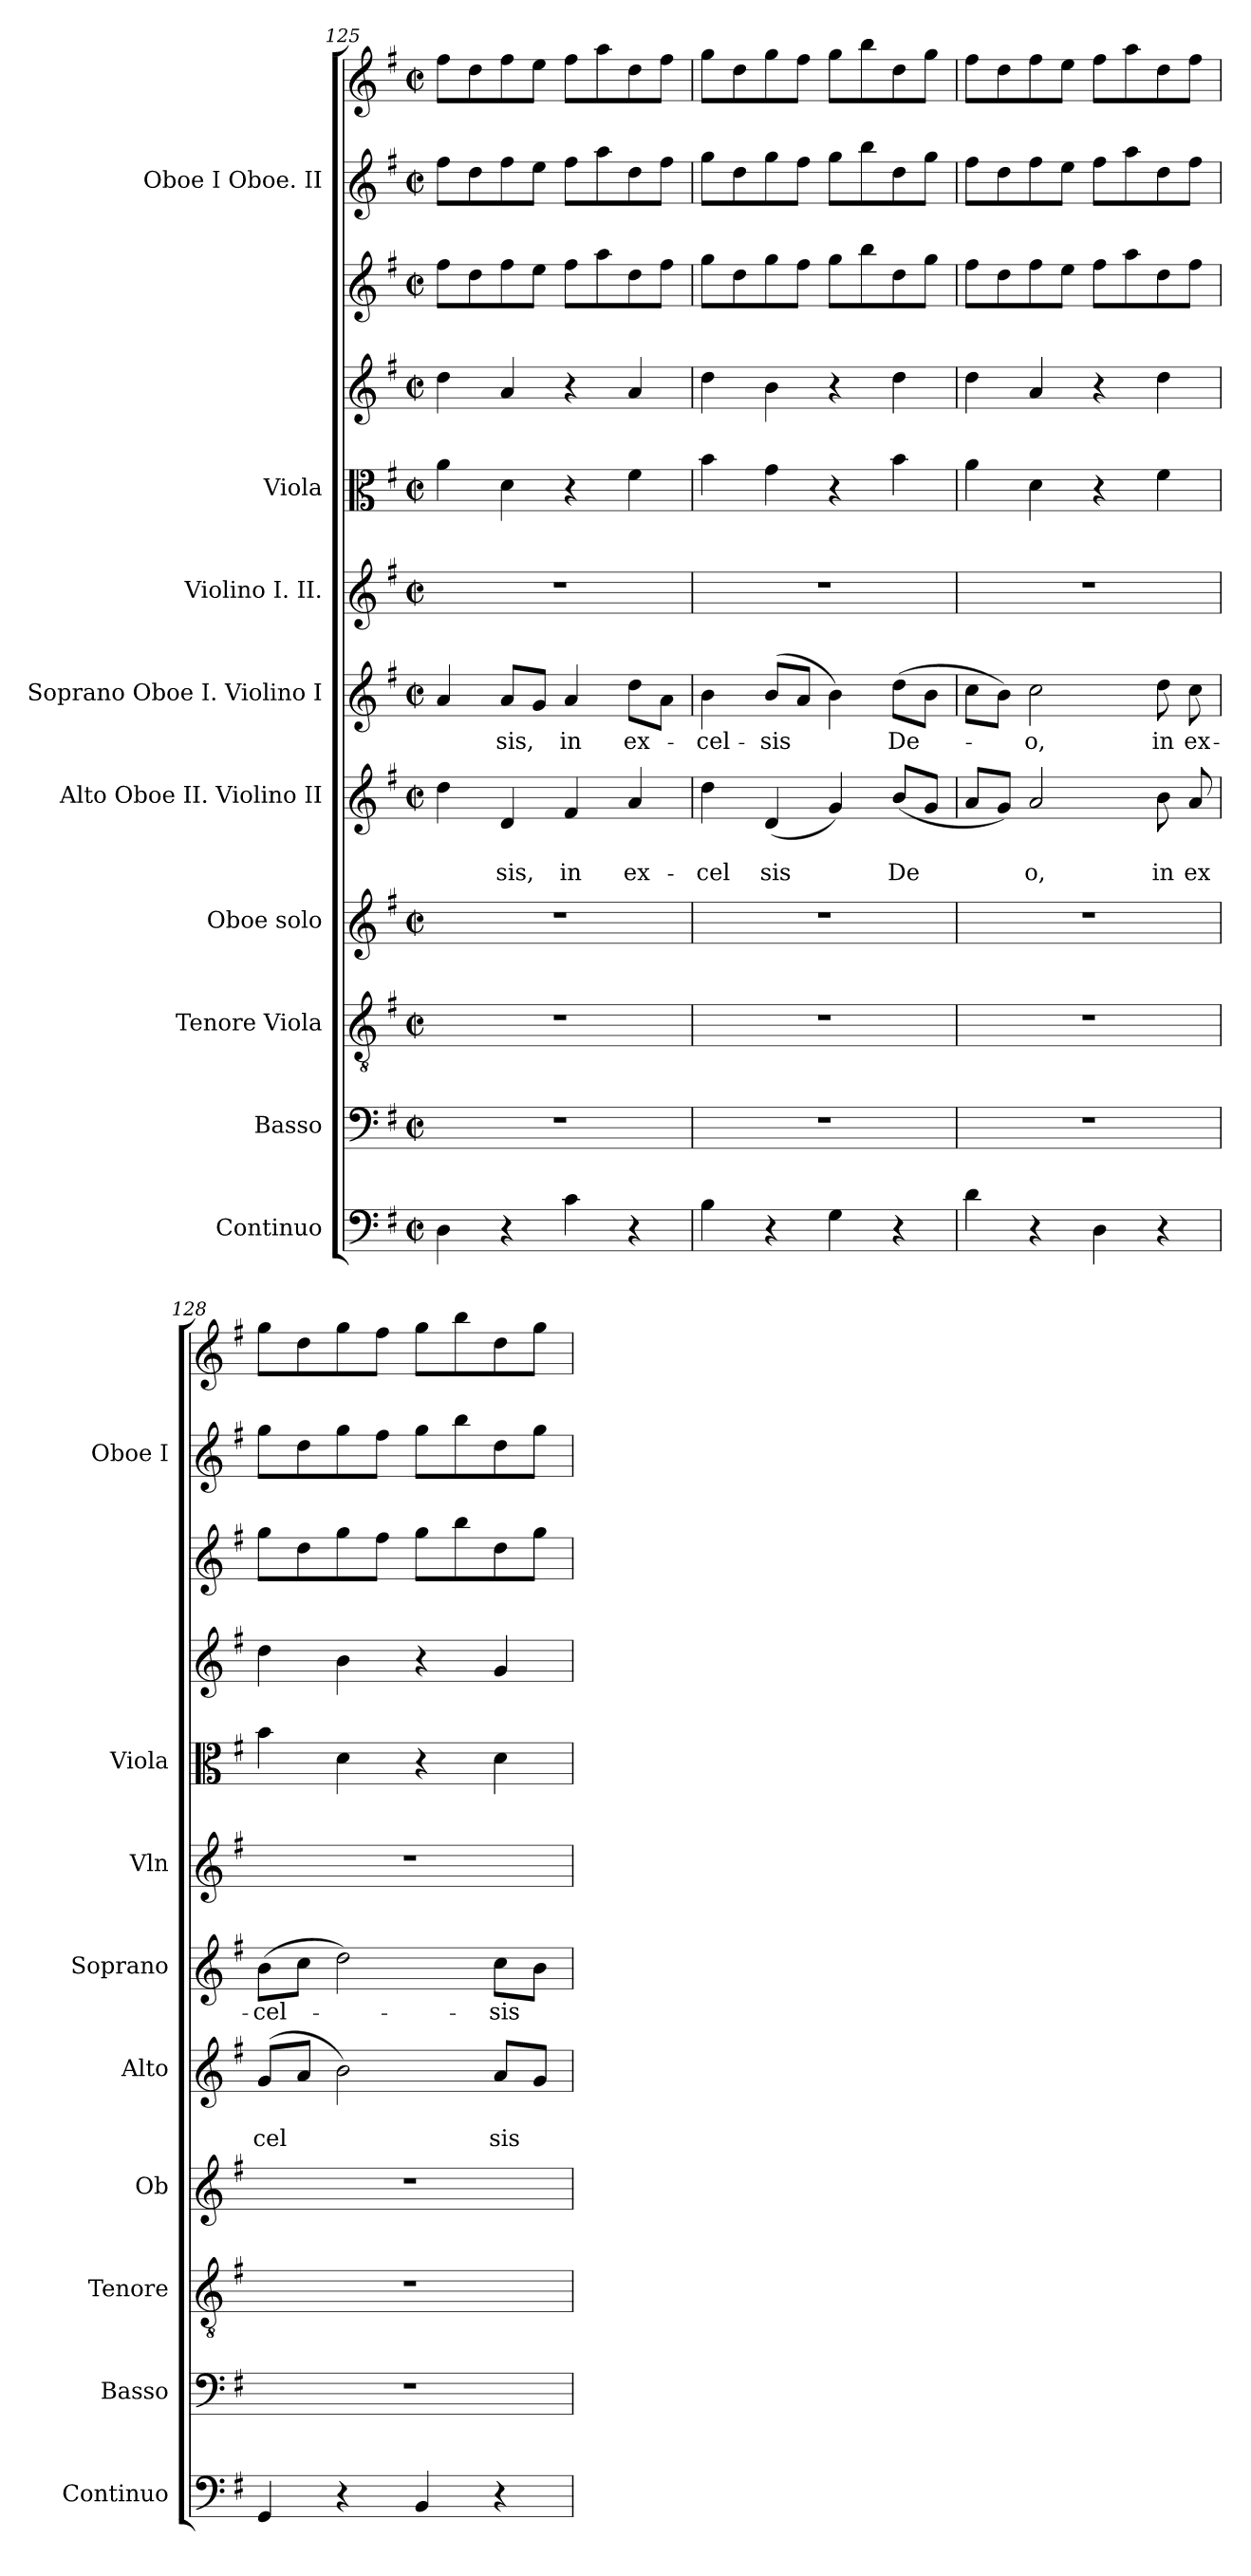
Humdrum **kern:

**kern	**kern	**kern	**kern	**kern	**text	**text	**kern	**text	**kern	**kern	**kern	**kern	**kern	**kern
*part11	*part10	*part9	*part8	*part7	*part7	*part7	*part6	*part6	*part5	*part4	*part3	*part2	*part1	*part1
*staff12	*staff11	*staff10	*staff9	*staff8	*staff8	*staff8	*staff7	*staff7	*staff6	*staff5	*staff4	*staff3	*staff2	*staff1
*I"Continuo	*I"Basso	*I"Tenore Viola	*I"Oboe solo	*I"Alto Oboe II. Violino II	*	*	*I"Soprano Oboe I. Violino I	*	*I"Violino I. II.	*I"Viola	*	*	*I"Oboe I Oboe. II	*
*I'Continuo	*I'Basso	*I'Tenore	*I'Ob	*I'Alto	*	*	*I'Soprano	*	*I'Vln	*I'Viola	*	*	*I'Oboe I	*
*clefF4	*clefF4	*clefGv2	*clefG2	*clefG2	*	*	*clefG2	*	*clefG2	*clefC3	*clefG2	*clefG2	*clefG2	*clefG2
*k[f#]	*k[f#]	*k[f#]	*k[f#]	*k[f#]	*	*	*k[f#]	*	*k[f#]	*k[f#]	*k[f#]	*k[f#]	*k[f#]	*k[f#]
*G:	*G:	*G:	*G:	*G:	*	*	*G:	*	*G:	*G:	*G:	*G:	*G:	*G:
*M2/2	*M2/2	*M2/2	*M2/2	*M2/2	*	*	*M2/2	*	*M2/2	*M2/2	*M2/2	*M2/2	*M2/2	*M2/2
*met(c|)	*met(c|)	*met(c|)	*met(c|)	*met(c|)	*	*	*met(c|)	*	*met(c|)	*met(c|)	*met(c|)	*met(c|)	*met(c|)	*met(c|)
=125	=125	=125	=125	=125	=125	=125	=125	=125	=125	=125	=125	=125	=125	=125
4D\	1r	1r	1r	4dd\	.	.	4a/	.	1r	4a\	4dd\	8ff#\L	8ff#\L	8ff#\L
.	.	.	.	.	.	.	.	.	.	.	.	8dd\	8dd\	8dd\
!	!	!	!	!	!	!LO:LY:b	!	!LO:LY:b	!	!	!	!	!	!
4r	.	.	.	4d/	.	-sis,	8a/L	-sis,	.	4d\	4a/	8ff#\	8ff#\	8ff#\
.	.	.	.	.	.	.	8g/J	.	.	.	.	8ee\J	8ee\J	8ee\J
!	!	!	!	!	!	!LO:LY:b	!	!LO:LY:b	!	!	!	!	!	!
4c\	.	.	.	4f#/	.	in	4a/	in	.	4r	4r	8ff#\L	8ff#\L	8ff#\L
.	.	.	.	.	.	.	.	.	.	.	.	8aa\	8aa\	8aa\
!	!	!	!	!	!	!LO:LY:b	!	!LO:LY:b	!	!	!	!	!	!
4r	.	.	.	4a/	.	ex-	8dd\L	ex-	.	4f#\	4a/	8dd\	8dd\	8dd\
.	.	.	.	.	.	.	8a\J	.	.	.	.	8ff#\J	8ff#\J	8ff#\J
!!LO:LB:g=z
=126	=126	=126	=126	=126	=126	=126	=126	=126	=126	=126	=126	=126	=126	=126
!	!	!	!	!	!	!LO:LY:b	!	!LO:LY:b	!	!	!	!	!	!
4B\	1r	1r	1r	4dd\	.	-cel	4b\	-cel-	1r	4b\	4dd\	8gg\L	8gg\L	8gg\L
.	.	.	.	.	.	.	.	.	.	.	.	8dd\	8dd\	8dd\
!	!	!	!	!	!	!LO:LY:b	!	!LO:LY:b	!	!	!	!	!	!
4r	.	.	.	(<4d/	.	sis	(>8b/L	-sis	.	4g\	4b\	8gg\	8gg\	8gg\
.	.	.	.	.	.	.	8a/J	.	.	.	.	8ff#\J	8ff#\J	8ff#\J
4G\	.	.	.	4g/)	.	.	4b\)	.	.	4r	4r	8gg\L	8gg\L	8gg\L
.	.	.	.	.	.	.	.	.	.	.	.	8bb\	8bb\	8bb\
!	!	!	!	!	!	!LO:LY:b	!	!LO:LY:b	!	!	!	!	!	!
4r	.	.	.	(<8b/L	.	De	(>8dd\L	De-	.	4b\	4dd\	8dd\	8dd\	8dd\
.	.	.	.	8g/J	.	.	8b\J	.	.	.	.	8gg\J	8gg\J	8gg\J
=127	=127	=127	=127	=127	=127	=127	=127	=127	=127	=127	=127	=127	=127	=127
4d\	1r	1r	1r	8a/L	.	.	8cc\L	.	1r	4a\	4dd\	8ff#\L	8ff#\L	8ff#\L
.	.	.	.	8g/J)	.	.	8b\J)	.	.	.	.	8dd\	8dd\	8dd\
!	!	!	!	!	!	!LO:LY:b	!	!LO:LY:b	!	!	!	!	!	!
4r	.	.	.	2a/	.	o,	2cc\	-o,	.	4d\	4a/	8ff#\	8ff#\	8ff#\
.	.	.	.	.	.	.	.	.	.	.	.	8ee\J	8ee\J	8ee\J
4D\	.	.	.	.	.	.	.	.	.	4r	4r	8ff#\L	8ff#\L	8ff#\L
.	.	.	.	.	.	.	.	.	.	.	.	8aa\	8aa\	8aa\
!	!	!	!	!	!	!LO:LY:b	!	!LO:LY:b	!	!	!	!	!	!
4r	.	.	.	8b\	.	in	8dd\	in	.	4f#\	4dd\	8dd\	8dd\	8dd\
!	!	!	!	!	!	!LO:LY:b	!	!LO:LY:b	!	!	!	!	!	!
.	.	.	.	8a/	.	ex	8cc\	ex-	.	.	.	8ff#\J	8ff#\J	8ff#\J
=128	=128	=128	=128	=128	=128	=128	=128	=128	=128	=128	=128	=128	=128	=128
!	!	!	!	!	!	!LO:LY:b	!	!LO:LY:b	!	!	!	!	!	!
4GG/	1r	1r	1r	(>8g/L	.	cel	(>8b\L	-cel-	1r	4b\	4dd\	8gg\L	8gg\L	8gg\L
.	.	.	.	8a/J	.	.	8cc\J	.	.	.	.	8dd\	8dd\	8dd\
4r	.	.	.	2b\)	.	.	2dd\)	.	.	4d\	4b\	8gg\	8gg\	8gg\
.	.	.	.	.	.	.	.	.	.	.	.	8ff#\J	8ff#\J	8ff#\J
4BB/	.	.	.	.	.	.	.	.	.	4r	4r	8gg\L	8gg\L	8gg\L
.	.	.	.	.	.	.	.	.	.	.	.	8bb\	8bb\	8bb\
!	!	!	!	!	!	!LO:LY:b	!	!LO:LY:b	!	!	!	!	!	!
4r	.	.	.	8a/L	.	sis	8cc\L	-sis	.	4d\	4g/	8dd\	8dd\	8dd\
.	.	.	.	8g/J	.	.	8b\J	.	.	.	.	8gg\J	8gg\J	8gg\J
=	=	=	=	=	=	=	=	=	=	=	=	=	=	=
*-	*-	*-	*-	*-	*-	*-	*-	*-	*-	*-	*-	*-	*-	*-
